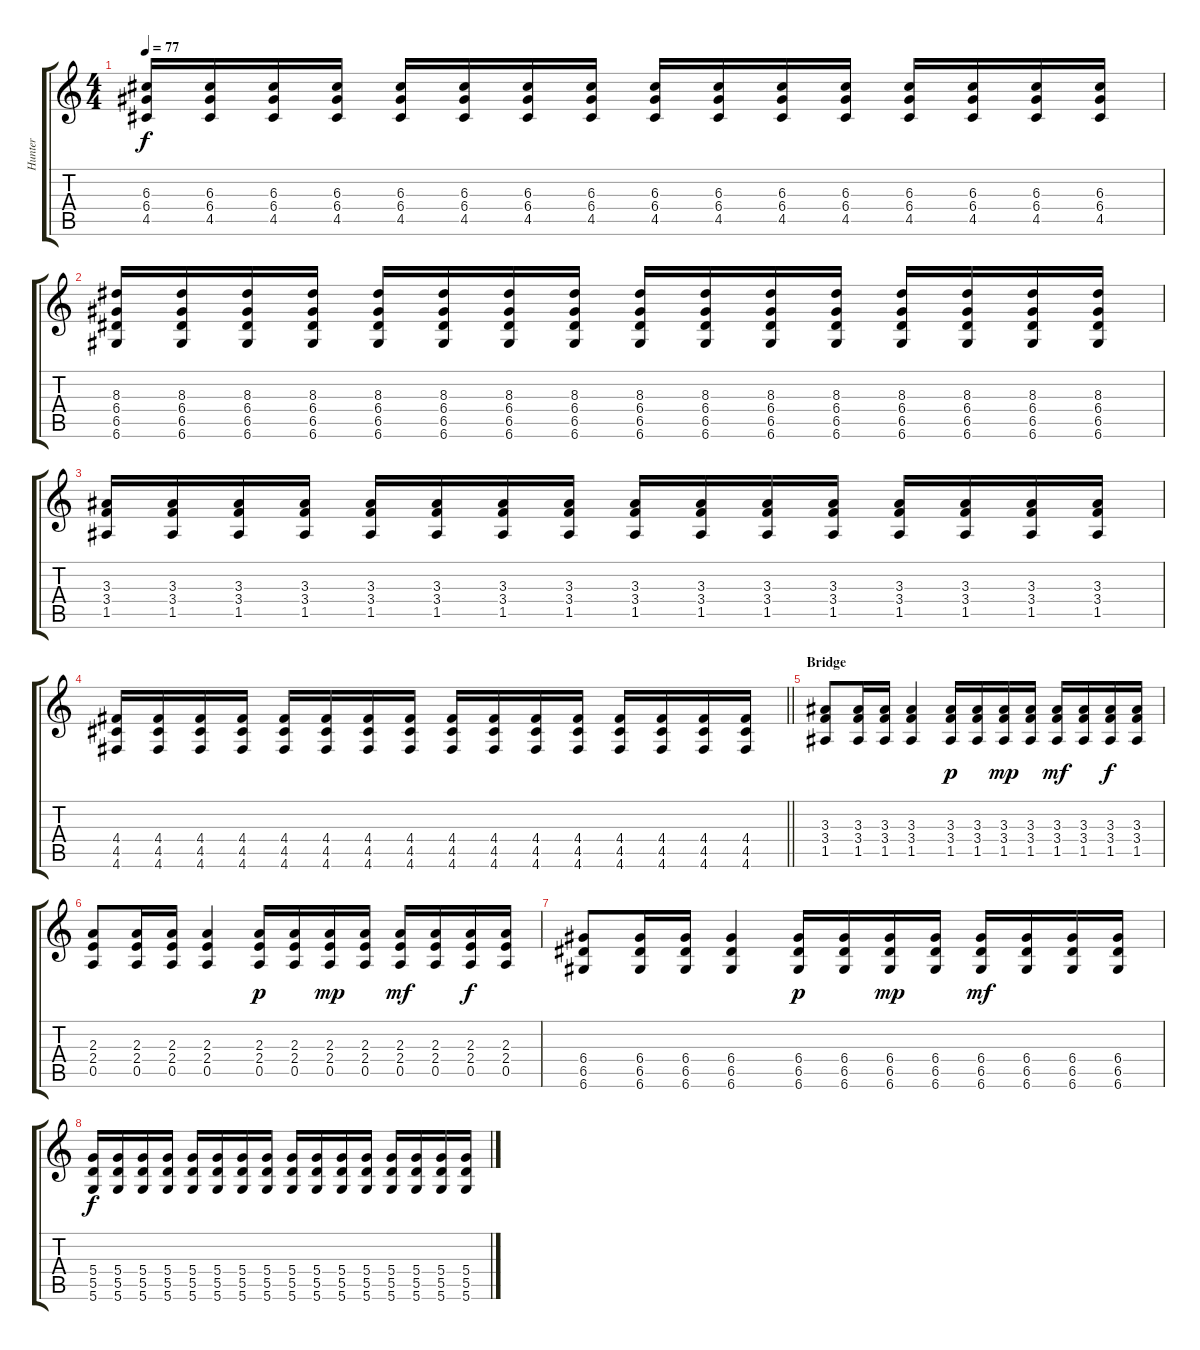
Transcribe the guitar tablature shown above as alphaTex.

\track ("Hunter" "Hunter") {instrument acousticguitarsteel}
\staff {score tabs}
\tuning (E4 B3 G3 D3 A2 D2) {hide}
\ts (4 4)
\tempo 77
\clef g2
\ks c
(6.3 6.4 4.5).16{dy f} (6.3 6.4 4.5).16 (6.3 6.4 4.5).16 (6.3 6.4 4.5).16 (6.3 6.4 4.5).16 (6.3 6.4 4.5).16 (6.3 6.4 4.5).16 (6.3 6.4 4.5).16 (6.3 6.4 4.5).16 (6.3 6.4 4.5).16 (6.3 6.4 4.5).16 (6.3 6.4 4.5).16 (6.3 6.4 4.5).16 (6.3 6.4 4.5).16 (6.3 6.4 4.5).16 (6.3 6.4 4.5).16 |
(8.3 6.4 6.5 6.6).16 (8.3 6.4 6.5 6.6).16 (8.3 6.4 6.5 6.6).16 (8.3 6.4 6.5 6.6).16 (8.3 6.4 6.5 6.6).16 (8.3 6.4 6.5 6.6).16 (8.3 6.4 6.5 6.6).16 (8.3 6.4 6.5 6.6).16 (8.3 6.4 6.5 6.6).16 (8.3 6.4 6.5 6.6).16 (8.3 6.4 6.5 6.6).16 (8.3 6.4 6.5 6.6).16 (8.3 6.4 6.5 6.6).16 (8.3 6.4 6.5 6.6).16 (8.3 6.4 6.5 6.6).16 (8.3 6.4 6.5 6.6).16 |
(3.3 3.4 1.5).16 (3.3 3.4 1.5).16 (3.3 3.4 1.5).16 (3.3 3.4 1.5).16 (3.3 3.4 1.5).16 (3.3 3.4 1.5).16 (3.3 3.4 1.5).16 (3.3 3.4 1.5).16 (3.3 3.4 1.5).16 (3.3 3.4 1.5).16 (3.3 3.4 1.5).16 (3.3 3.4 1.5).16 (3.3 3.4 1.5).16 (3.3 3.4 1.5).16 (3.3 3.4 1.5).16 (3.3 3.4 1.5).16 |
\barLineRight lightlight
(4.4 4.5 4.6).16 (4.4 4.5 4.6).16 (4.4 4.5 4.6).16 (4.4 4.5 4.6).16 (4.4 4.5 4.6).16 (4.4 4.5 4.6).16 (4.4 4.5 4.6).16 (4.4 4.5 4.6).16 (4.4 4.5 4.6).16 (4.4 4.5 4.6).16 (4.4 4.5 4.6).16 (4.4 4.5 4.6).16 (4.4 4.5 4.6).16 (4.4 4.5 4.6).16 (4.4 4.5 4.6).16 (4.4 4.5 4.6).16 |
\section ("" "Bridge")
(3.3 3.4 1.5).8 (3.3 3.4 1.5).16 (3.3 3.4 1.5).16 (3.3 3.4 1.5).4 (3.3 3.4 1.5).16{dy p} (3.3 3.4 1.5).16 (3.3 3.4 1.5).16{dy mp} (3.3 3.4 1.5).16 (3.3 3.4 1.5).16{dy mf} (3.3 3.4 1.5).16 (3.3 3.4 1.5).16{dy f} (3.3 3.4 1.5).16 |
(2.3 2.4 0.5).8 (2.3 2.4 0.5).16 (2.3 2.4 0.5).16 (2.3 2.4 0.5).4 (2.3 2.4 0.5).16{dy p} (2.3 2.4 0.5).16 (2.3 2.4 0.5).16{dy mp} (2.3 2.4 0.5).16 (2.3 2.4 0.5).16{dy mf} (2.3 2.4 0.5).16 (2.3 2.4 0.5).16{dy f} (2.3 2.4 0.5).16 |
(6.4 6.5 6.6).8 (6.4 6.5 6.6).16 (6.4 6.5 6.6).16 (6.4 6.5 6.6).4 (6.4 6.5 6.6).16{dy p} (6.4 6.5 6.6).16 (6.4 6.5 6.6).16{dy mp} (6.4 6.5 6.6).16 (6.4 6.5 6.6).16{dy mf} (6.4 6.5 6.6).16 (6.4 6.5 6.6).16 (6.4 6.5 6.6).16 |
(5.4 5.5 5.6).16{dy f} (5.4 5.5 5.6).16 (5.4 5.5 5.6).16 (5.4 5.5 5.6).16 (5.4 5.5 5.6).16 (5.4 5.5 5.6).16 (5.4 5.5 5.6).16 (5.4 5.5 5.6).16 (5.4 5.5 5.6).16 (5.4 5.5 5.6).16 (5.4 5.5 5.6).16 (5.4 5.5 5.6).16 (5.4 5.5 5.6).16 (5.4 5.5 5.6).16 (5.4 5.5 5.6).16 (5.4 5.5 5.6).16
